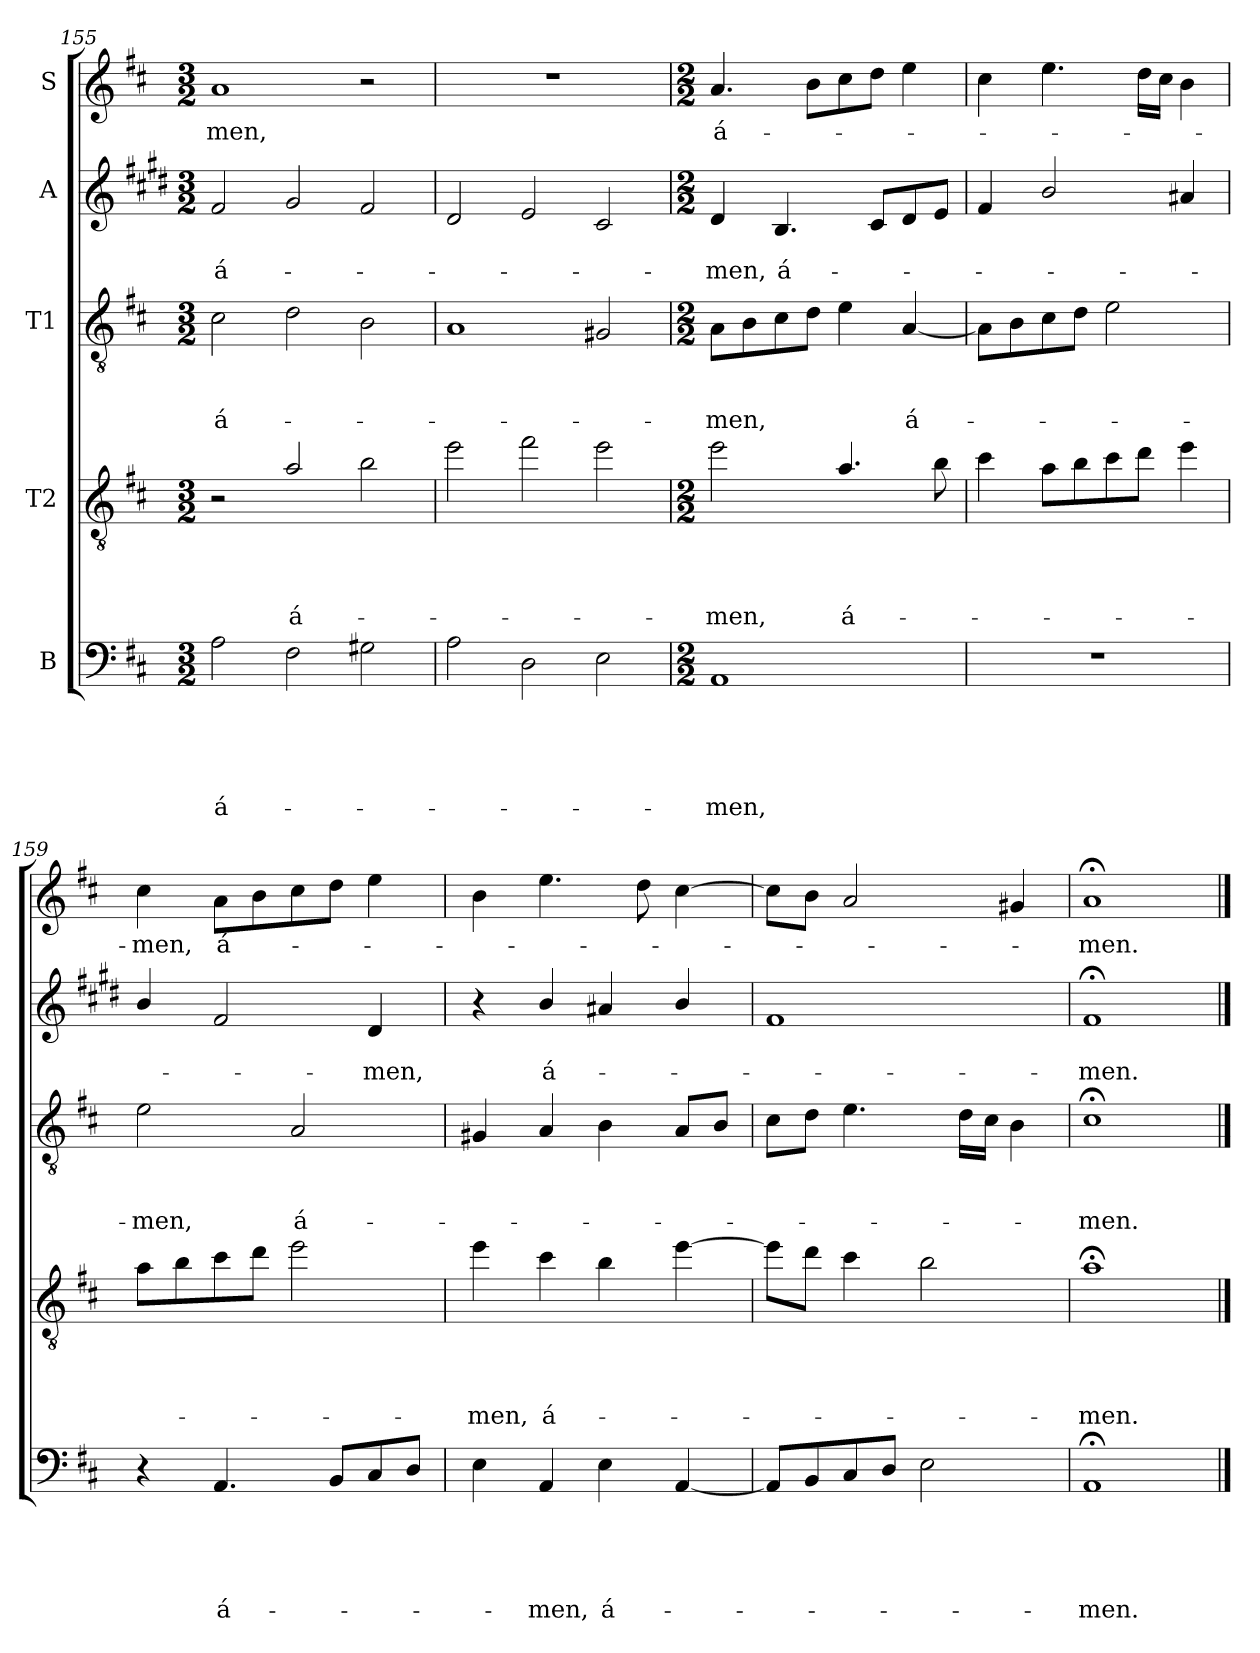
**kern	**text	**text	**text	**text	**text	**kern	**text	**text	**text	**text	**kern	**text	**text	**text	**kern	**text	**text	**kern	**text
*part5	*part5	*part5	*part5	*part5	*part5	*part4	*part4	*part4	*part4	*part4	*part3	*part3	*part3	*part3	*part2	*part2	*part2	*part1	*part1
*staff5	*staff5	*staff5	*staff5	*staff5	*staff5	*staff4	*staff4	*staff4	*staff4	*staff4	*staff3	*staff3	*staff3	*staff3	*staff2	*staff2	*staff2	*staff1	*staff1
*I"B	*	*	*	*	*	*I"T2	*	*	*	*	*I"T1	*	*	*	*I"A	*	*	*I"S	*
*clefF4	*	*	*	*	*	*clefGv2	*	*	*	*	*clefGv2	*	*	*	*clefG2	*	*	*clefG2	*
*	*	*	*	*	*	*ITrd8c14	*	*	*	*	*	*	*	*	*ITrd1c2	*	*	*	*
*k[f#c#]	*	*	*	*	*	*k[f#c#]	*	*	*	*	*k[f#c#]	*	*	*	*k[f#c#]	*	*	*k[f#c#]	*
*D:	*	*	*	*	*	*D:	*	*	*	*	*D:	*	*	*	*D:	*	*	*D:	*
*M3/2	*	*	*	*	*	*M3/2	*	*	*	*	*M3/2	*	*	*	*M3/2	*	*	*M3/2	*
=155	=155	=155	=155	=155	=155	=155	=155	=155	=155	=155	=155	=155	=155	=155	=155	=155	=155	=155	=155
!	!	!	!	!	!LO:LY:b	!	!	!	!	!	!	!	!	!LO:LY:b	!	!	!LO:LY:b	!	!LO:LY:b
2A\	.	.	.	.	á-	2r	.	.	.	.	2c#\	.	.	á-	2e/	.	á-	1a	-men,
!	!	!	!	!	!	!	!	!	!	!LO:LY:b	!	!	!	!	!	!	!	!	!
2F#\	.	.	.	.	.	2A/	.	.	.	á-	2d\	.	.	.	2f#/	.	.	.	.
2G#X\	.	.	.	.	.	2B\	.	.	.	.	2B\	.	.	.	2e/	.	.	2r	.
=156	=156	=156	=156	=156	=156	=156	=156	=156	=156	=156	=156	=156	=156	=156	=156	=156	=156	=156	=156
2A\	.	.	.	.	.	2e\	.	.	.	.	1A	.	.	.	2c#/	.	.	1.r	.
2D\	.	.	.	.	.	2f#\	.	.	.	.	.	.	.	.	2d/	.	.	.	.
2E\	.	.	.	.	.	2e\	.	.	.	.	2G#/	.	.	.	2B/	.	.	.	.
=157	=157	=157	=157	=157	=157	=157	=157	=157	=157	=157	=157	=157	=157	=157	=157	=157	=157	=157	=157
*M2/2	*	*	*	*	*	*M2/2	*	*	*	*	*M2/2	*	*	*	*M2/2	*	*	*M2/2	*
!	!	!	!	!	!LO:LY:b	!	!	!	!	!LO:LY:b	!	!	!	!LO:LY:b	!	!	!LO:LY:b	!	!LO:LY:b
1AA	.	.	.	.	-men,	2e\	.	.	.	-men,	8A\L	.	.	-men,	4c#/	.	-men,	4.a/	á-
.	.	.	.	.	.	.	.	.	.	.	8B\	.	.	.	.	.	.	.	.
!	!	!	!	!	!	!	!	!	!	!	!	!	!	!	!	!	!LO:LY:b	!	!
.	.	.	.	.	.	.	.	.	.	.	8c#\	.	.	.	4.A/	.	á-	.	.
.	.	.	.	.	.	.	.	.	.	.	8d\J	.	.	.	.	.	.	8b\L	.
!	!	!	!	!	!	!	!	!	!	!LO:LY:b	!	!	!	!	!	!	!	!	!
.	.	.	.	.	.	4.A/	.	.	.	á-	4e\	.	.	.	.	.	.	8cc#\	.
.	.	.	.	.	.	.	.	.	.	.	.	.	.	.	8B/L	.	.	8dd\J	.
!	!	!	!	!	!	!	!	!	!	!	!	!	!	!LO:LY:b	!	!	!	!	!
.	.	.	.	.	.	.	.	.	.	.	[4A/	.	.	á-	8c#/	.	.	4ee\	.
.	.	.	.	.	.	8B\	.	.	.	.	.	.	.	.	8d/J	.	.	.	.
=158	=158	=158	=158	=158	=158	=158	=158	=158	=158	=158	=158	=158	=158	=158	=158	=158	=158	=158	=158
1r	.	.	.	.	.	4c#\	.	.	.	.	8A\L]	.	.	.	4e/	.	.	4cc#\	.
.	.	.	.	.	.	.	.	.	.	.	8B\	.	.	.	.	.	.	.	.
.	.	.	.	.	.	8A\L	.	.	.	.	8c#\	.	.	.	2a/	.	.	4.ee\	.
.	.	.	.	.	.	8B\	.	.	.	.	8d\J	.	.	.	.	.	.	.	.
.	.	.	.	.	.	8c#\	.	.	.	.	2e\	.	.	.	.	.	.	.	.
.	.	.	.	.	.	8d\J	.	.	.	.	.	.	.	.	.	.	.	16dd\LL	.
.	.	.	.	.	.	.	.	.	.	.	.	.	.	.	.	.	.	16cc#\JJ	.
.	.	.	.	.	.	4e\	.	.	.	.	.	.	.	.	4g#/	.	.	4b\	.
!!LO:PB:g=z
=159	=159	=159	=159	=159	=159	=159	=159	=159	=159	=159	=159	=159	=159	=159	=159	=159	=159	=159	=159
!	!	!	!	!	!	!	!	!	!	!	!	!	!	!LO:LY:b	!	!	!	!	!LO:LY:b
4r	.	.	.	.	.	8A\L	.	.	.	.	2e\	.	.	-men,	4a/	.	.	4cc#\	-men,
.	.	.	.	.	.	8B\	.	.	.	.	.	.	.	.	.	.	.	.	.
!	!	!	!	!	!LO:LY:b	!	!	!	!	!	!	!	!	!	!	!	!	!	!LO:LY:b
4.AA/	.	.	.	.	á-	8c#\	.	.	.	.	.	.	.	.	2e/	.	.	8a\L	á-
.	.	.	.	.	.	8d\J	.	.	.	.	.	.	.	.	.	.	.	8b\	.
!	!	!	!	!	!	!	!	!	!	!	!	!	!	!LO:LY:b	!	!	!	!	!
.	.	.	.	.	.	2e\	.	.	.	.	2A/	.	.	á-	.	.	.	8cc#\	.
8BB/L	.	.	.	.	.	.	.	.	.	.	.	.	.	.	.	.	.	8dd\J	.
!	!	!	!	!	!	!	!	!	!	!	!	!	!	!	!	!	!LO:LY:b	!	!
8C#/	.	.	.	.	.	.	.	.	.	.	.	.	.	.	4c#/	.	-men,	4ee\	.
8D/J	.	.	.	.	.	.	.	.	.	.	.	.	.	.	.	.	.	.	.
=160	=160	=160	=160	=160	=160	=160	=160	=160	=160	=160	=160	=160	=160	=160	=160	=160	=160	=160	=160
!	!	!	!	!	!	!	!	!	!	!LO:LY:b	!	!	!	!	!	!	!	!	!
4E\	.	.	.	.	.	4e\	.	.	.	-men,	4G#X/	.	.	.	4r	.	.	4b\	.
!	!	!	!	!	!LO:LY:b	!	!	!	!	!LO:LY:b	!	!	!	!	!	!	!LO:LY:b	!	!
4AA/	.	.	.	.	-men,	4c#\	.	.	.	á-	4A/	.	.	.	4a/	.	á-	4.ee\	.
!	!	!	!	!	!LO:LY:b	!	!	!	!	!	!	!	!	!	!	!	!	!	!
4E\	.	.	.	.	á-	4B\	.	.	.	.	4B\	.	.	.	4g#X/	.	.	.	.
.	.	.	.	.	.	.	.	.	.	.	.	.	.	.	.	.	.	8dd\	.
[4AA/	.	.	.	.	.	[4e\	.	.	.	.	8A/L	.	.	.	4a/	.	.	[4cc#\	.
.	.	.	.	.	.	.	.	.	.	.	8B/J	.	.	.	.	.	.	.	.
=161	=161	=161	=161	=161	=161	=161	=161	=161	=161	=161	=161	=161	=161	=161	=161	=161	=161	=161	=161
8AA/L]	.	.	.	.	.	8e\L]	.	.	.	.	8c#\L	.	.	.	1e	.	.	8cc#\L]	.
8BB/	.	.	.	.	.	8d\J	.	.	.	.	8d\J	.	.	.	.	.	.	8b\J	.
8C#/	.	.	.	.	.	4c#\	.	.	.	.	4.e\	.	.	.	.	.	.	2a/	.
8D/J	.	.	.	.	.	.	.	.	.	.	.	.	.	.	.	.	.	.	.
2E\	.	.	.	.	.	2B\	.	.	.	.	.	.	.	.	.	.	.	.	.
.	.	.	.	.	.	.	.	.	.	.	16d\LL	.	.	.	.	.	.	.	.
.	.	.	.	.	.	.	.	.	.	.	16c#\JJ	.	.	.	.	.	.	.	.
.	.	.	.	.	.	.	.	.	.	.	4B\	.	.	.	.	.	.	4g#/	.
=162	=162	=162	=162	=162	=162	=162	=162	=162	=162	=162	=162	=162	=162	=162	=162	=162	=162	=162	=162
!	!	!	!	!	!LO:LY:b	!	!	!	!	!LO:LY:b	!	!	!	!LO:LY:b	!	!	!LO:LY:b	!	!LO:LY:b
1AA;	.	.	.	.	-men.	1A;	.	.	.	-men.	1c#;<	.	.	-men.	1e;	.	-men.	1a;	-men.
==	==	==	==	==	==	==	==	==	==	==	==	==	==	==	==	==	==	==	==
*-	*-	*-	*-	*-	*-	*-	*-	*-	*-	*-	*-	*-	*-	*-	*-	*-	*-	*-	*-
